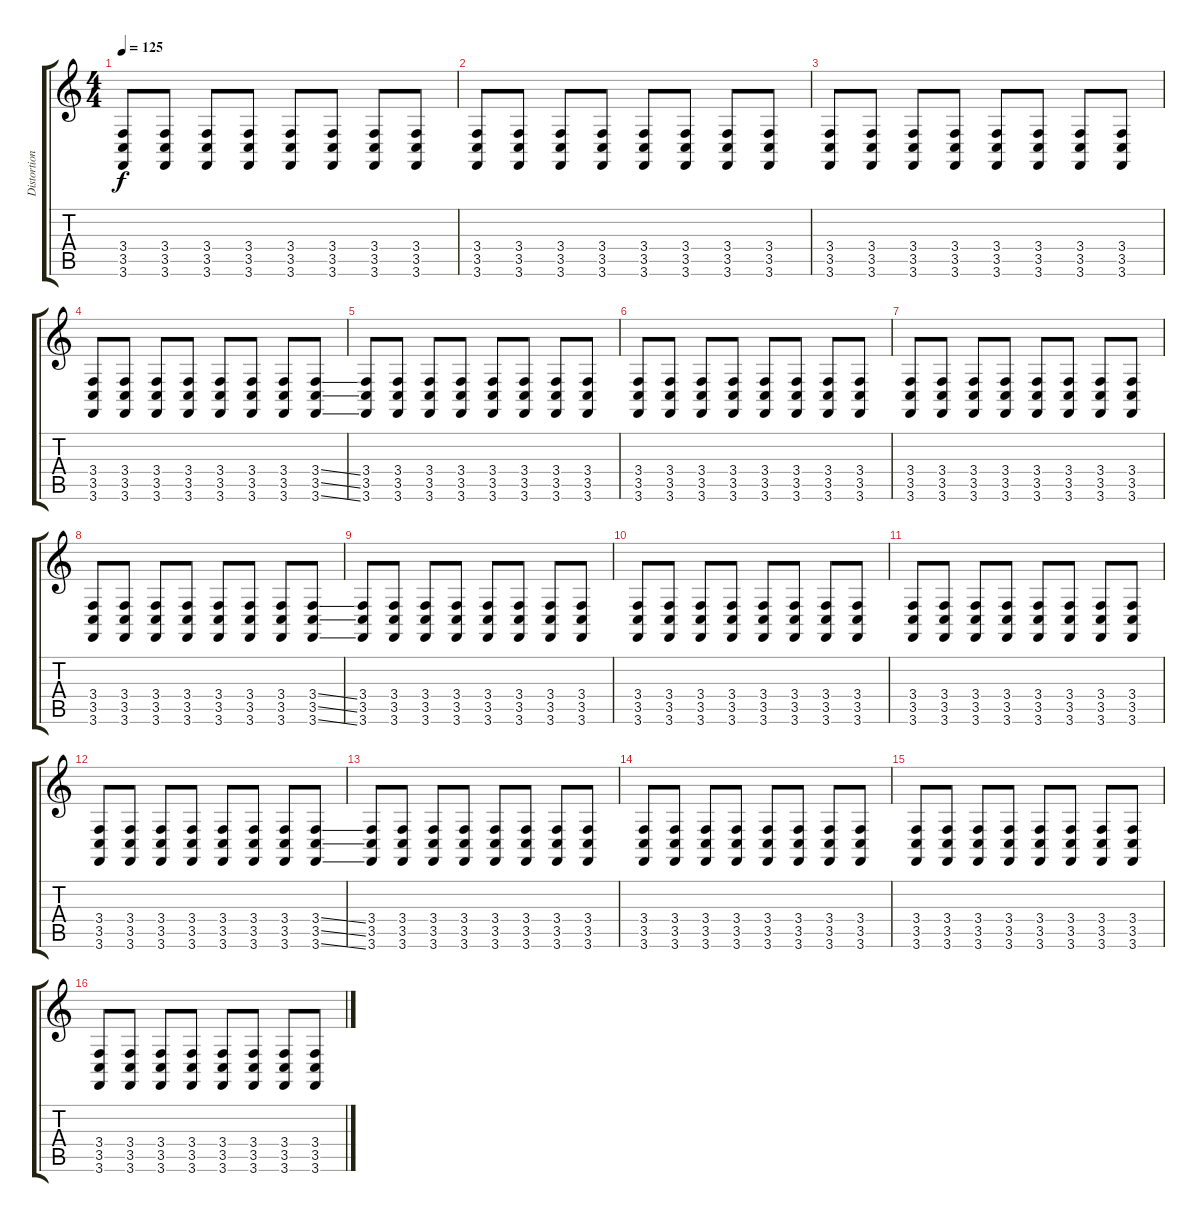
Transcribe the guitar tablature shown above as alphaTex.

\track ("Distortion" "Distortion") {instrument lead2sawtooth}
\staff {score tabs}
\tuning (E4 B3 G3 D3 A2 D2) {hide}
\ts (4 4)
\tempo 125
\clef g2
\ks c
(3.4 3.5 3.6).8{dy f} (3.4 3.5 3.6).8 (3.4 3.5 3.6).8 (3.4 3.5 3.6).8 (3.4 3.5 3.6).8 (3.4 3.5 3.6).8 (3.4 3.5 3.6).8 (3.4 3.5 3.6).8 |
(3.4 3.5 3.6).8 (3.4 3.5 3.6).8 (3.4 3.5 3.6).8 (3.4 3.5 3.6).8 (3.4 3.5 3.6).8 (3.4 3.5 3.6).8 (3.4 3.5 3.6).8 (3.4 3.5 3.6).8 |
(3.4 3.5 3.6).8 (3.4 3.5 3.6).8 (3.4 3.5 3.6).8 (3.4 3.5 3.6).8 (3.4 3.5 3.6).8 (3.4 3.5 3.6).8 (3.4 3.5 3.6).8 (3.4 3.5 3.6).8 |
(3.4 3.5 3.6).8 (3.4 3.5 3.6).8 (3.4 3.5 3.6).8 (3.4 3.5 3.6).8 (3.4 3.5 3.6).8 (3.4 3.5 3.6).8 (3.4 3.5 3.6).8 (3.4{ss} 3.5{ss} 3.6{ss}).8 |
(3.4 3.5 3.6).8 (3.4 3.5 3.6).8 (3.4 3.5 3.6).8 (3.4 3.5 3.6).8 (3.4 3.5 3.6).8 (3.4 3.5 3.6).8 (3.4 3.5 3.6).8 (3.4 3.5 3.6).8 |
(3.4 3.5 3.6).8 (3.4 3.5 3.6).8 (3.4 3.5 3.6).8 (3.4 3.5 3.6).8 (3.4 3.5 3.6).8 (3.4 3.5 3.6).8 (3.4 3.5 3.6).8 (3.4 3.5 3.6).8 |
(3.4 3.5 3.6).8 (3.4 3.5 3.6).8 (3.4 3.5 3.6).8 (3.4 3.5 3.6).8 (3.4 3.5 3.6).8 (3.4 3.5 3.6).8 (3.4 3.5 3.6).8 (3.4 3.5 3.6).8 |
(3.4 3.5 3.6).8 (3.4 3.5 3.6).8 (3.4 3.5 3.6).8 (3.4 3.5 3.6).8 (3.4 3.5 3.6).8 (3.4 3.5 3.6).8 (3.4 3.5 3.6).8 (3.4{ss} 3.5{ss} 3.6{ss}).8 |
(3.4 3.5 3.6).8 (3.4 3.5 3.6).8 (3.4 3.5 3.6).8 (3.4 3.5 3.6).8 (3.4 3.5 3.6).8 (3.4 3.5 3.6).8 (3.4 3.5 3.6).8 (3.4 3.5 3.6).8 |
(3.4 3.5 3.6).8 (3.4 3.5 3.6).8 (3.4 3.5 3.6).8 (3.4 3.5 3.6).8 (3.4 3.5 3.6).8 (3.4 3.5 3.6).8 (3.4 3.5 3.6).8 (3.4 3.5 3.6).8 |
(3.4 3.5 3.6).8 (3.4 3.5 3.6).8 (3.4 3.5 3.6).8 (3.4 3.5 3.6).8 (3.4 3.5 3.6).8 (3.4 3.5 3.6).8 (3.4 3.5 3.6).8 (3.4 3.5 3.6).8 |
(3.4 3.5 3.6).8 (3.4 3.5 3.6).8 (3.4 3.5 3.6).8 (3.4 3.5 3.6).8 (3.4 3.5 3.6).8 (3.4 3.5 3.6).8 (3.4 3.5 3.6).8 (3.4{ss} 3.5{ss} 3.6{ss}).8 |
(3.4 3.5 3.6).8 (3.4 3.5 3.6).8 (3.4 3.5 3.6).8 (3.4 3.5 3.6).8 (3.4 3.5 3.6).8 (3.4 3.5 3.6).8 (3.4 3.5 3.6).8 (3.4 3.5 3.6).8 |
(3.4 3.5 3.6).8 (3.4 3.5 3.6).8 (3.4 3.5 3.6).8 (3.4 3.5 3.6).8 (3.4 3.5 3.6).8 (3.4 3.5 3.6).8 (3.4 3.5 3.6).8 (3.4 3.5 3.6).8 |
(3.4 3.5 3.6).8 (3.4 3.5 3.6).8 (3.4 3.5 3.6).8 (3.4 3.5 3.6).8 (3.4 3.5 3.6).8 (3.4 3.5 3.6).8 (3.4 3.5 3.6).8 (3.4 3.5 3.6).8 |
(3.4 3.5 3.6).8 (3.4 3.5 3.6).8 (3.4 3.5 3.6).8 (3.4 3.5 3.6).8 (3.4 3.5 3.6).8 (3.4 3.5 3.6).8 (3.4 3.5 3.6).8 (3.4{ss} 3.5{ss} 3.6{ss}).8
